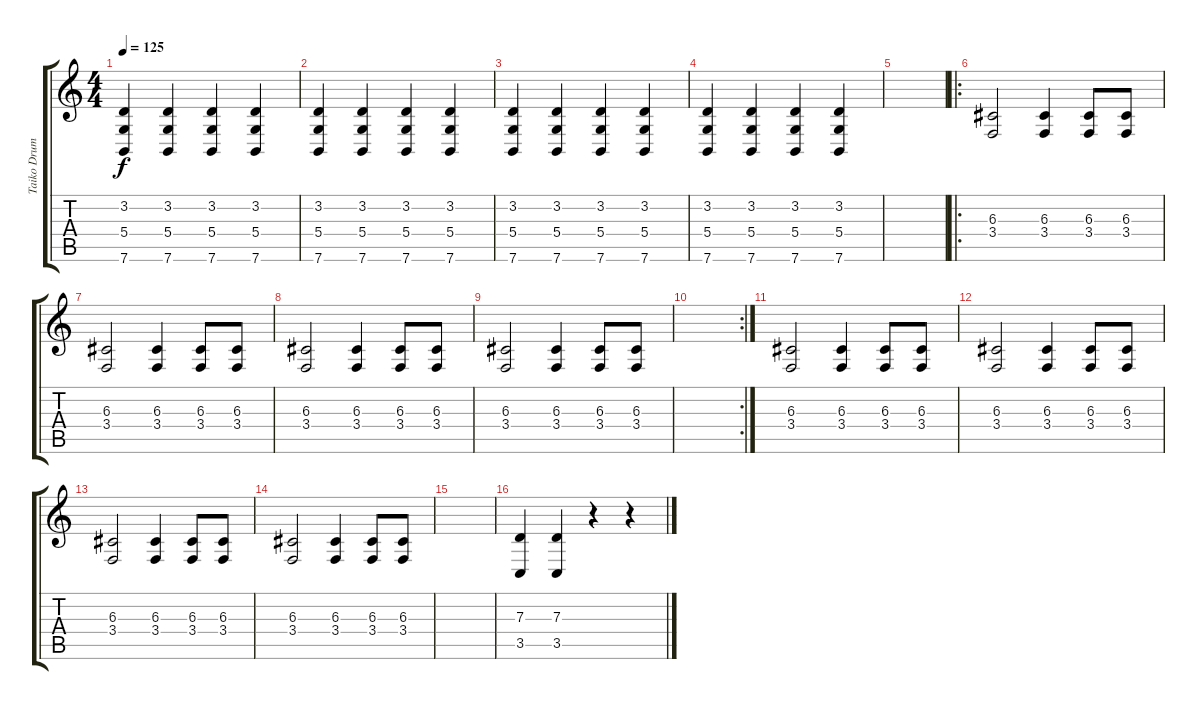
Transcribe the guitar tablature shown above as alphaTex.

\track ("Taiko Drum" "Taiko Drum") {instrument taikodrum}
\staff {score tabs}
\tuning (E4 B3 G3 D3 A2 E2) {hide}
\ts (4 4)
\tempo 125
\clef g2
\ks c
(3.2 5.4 7.6).4{dy f} (3.2 5.4 7.6).4 (3.2 5.4 7.6).4 (3.2 5.4 7.6).4 |
(3.2 5.4 7.6).4 (3.2 5.4 7.6).4 (3.2 5.4 7.6).4 (3.2 5.4 7.6).4 |
(3.2 5.4 7.6).4 (3.2 5.4 7.6).4 (3.2 5.4 7.6).4 (3.2 5.4 7.6).4 |
(3.2 5.4 7.6).4 (3.2 5.4 7.6).4 (3.2 5.4 7.6).4 (3.2 5.4 7.6).4 |
|
\ro
(6.3 3.4).2 (6.3 3.4).4 (6.3 3.4).8 (6.3 3.4).8 |
(6.3 3.4).2 (6.3 3.4).4 (6.3 3.4).8 (6.3 3.4).8 |
(6.3 3.4).2 (6.3 3.4).4 (6.3 3.4).8 (6.3 3.4).8 |
(6.3 3.4).2 (6.3 3.4).4 (6.3 3.4).8 (6.3 3.4).8 |
\rc 2
|
(6.3 3.4).2 (6.3 3.4).4 (6.3 3.4).8 (6.3 3.4).8 |
(6.3 3.4).2 (6.3 3.4).4 (6.3 3.4).8 (6.3 3.4).8 |
(6.3 3.4).2 (6.3 3.4).4 (6.3 3.4).8 (6.3 3.4).8 |
(6.3 3.4).2 (6.3 3.4).4 (6.3 3.4).8 (6.3 3.4).8 |
|
(7.3 3.5).4 (7.3 3.5).4 r.4 r.4
